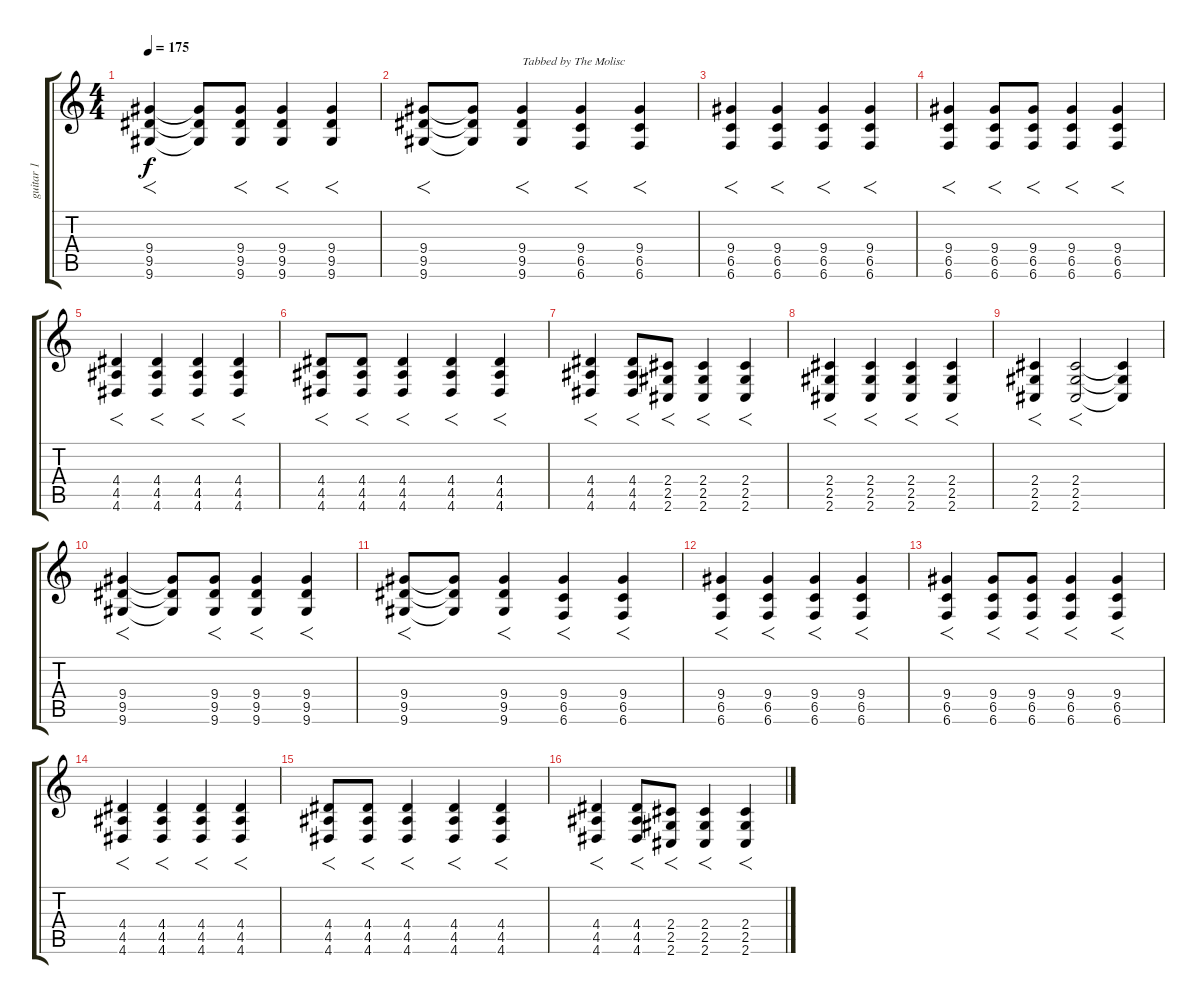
\track ("guitar 1" "guitar 1") {instrument electricguitarjazz}
\staff {score tabs}
\tuning (Db4 Ab3 E3 B2 Gb2 B1) {hide}
\ts (4 4)
\tempo 175
\clef g2
\ks c
(9.4 9.5 9.6).4{f txt "" dy f balance 0 instrument electricguitarjazz} (9.4{t} 9.5{t} 9.6{t}).8 (9.4 9.5 9.6).8{f} (9.4 9.5 9.6).4{f} (9.4 9.5 9.6).4{f} |
(9.4 9.5 9.6).8{f} (9.4{t} 9.5{t} 9.6{t}).8 (9.4 9.5 9.6).4{f txt "Tabbed by The Molisc"} (9.4 6.5 6.6).4{f} (9.4 6.5 6.6).4{f} |
(9.4 6.5 6.6).4{f} (9.4 6.5 6.6).4{f} (9.4 6.5 6.6).4{f} (9.4 6.5 6.6).4{f} |
(9.4 6.5 6.6).4{f} (9.4 6.5 6.6).8{f} (9.4 6.5 6.6).8{f} (9.4 6.5 6.6).4{f} (9.4 6.5 6.6).4{f} |
(4.4 4.5 4.6).4{f} (4.4 4.5 4.6).4{f} (4.4 4.5 4.6).4{f} (4.4 4.5 4.6).4{f} |
(4.4 4.5 4.6).8{f} (4.4 4.5 4.6).8{f} (4.4 4.5 4.6).4{f} (4.4 4.5 4.6).4{f} (4.4 4.5 4.6).4{f} |
(4.4 4.5 4.6).4{f} (4.4 4.5 4.6).8{f} (2.4 2.5 2.6).8{f} (2.4 2.5 2.6).4{f} (2.4 2.5 2.6).4{f} |
(2.4 2.5 2.6).4{f} (2.4 2.5 2.6).4{f} (2.4 2.5 2.6).4{f} (2.4 2.5 2.6).4{f} |
(2.4 2.5 2.6).4{f} (2.4 2.5 2.6).2{f} (2.4{t} 2.5{t} 2.6{t}).4 |
(9.4 9.5 9.6).4{f balance 0} (9.4{t} 9.5{t} 9.6{t}).8 (9.4 9.5 9.6).8{f} (9.4 9.5 9.6).4{f} (9.4 9.5 9.6).4{f} |
(9.4 9.5 9.6).8{f} (9.4{t} 9.5{t} 9.6{t}).8 (9.4 9.5 9.6).4{f} (9.4 6.5 6.6).4{f} (9.4 6.5 6.6).4{f} |
(9.4 6.5 6.6).4{f} (9.4 6.5 6.6).4{f} (9.4 6.5 6.6).4{f} (9.4 6.5 6.6).4{f} |
(9.4 6.5 6.6).4{f} (9.4 6.5 6.6).8{f} (9.4 6.5 6.6).8{f} (9.4 6.5 6.6).4{f} (9.4 6.5 6.6).4{f} |
(4.4 4.5 4.6).4{f} (4.4 4.5 4.6).4{f} (4.4 4.5 4.6).4{f} (4.4 4.5 4.6).4{f} |
(4.4 4.5 4.6).8{f} (4.4 4.5 4.6).8{f} (4.4 4.5 4.6).4{f} (4.4 4.5 4.6).4{f} (4.4 4.5 4.6).4{f} |
(4.4 4.5 4.6).4{f} (4.4 4.5 4.6).8{f} (2.4 2.5 2.6).8{f} (2.4 2.5 2.6).4{f} (2.4 2.5 2.6).4{f}
